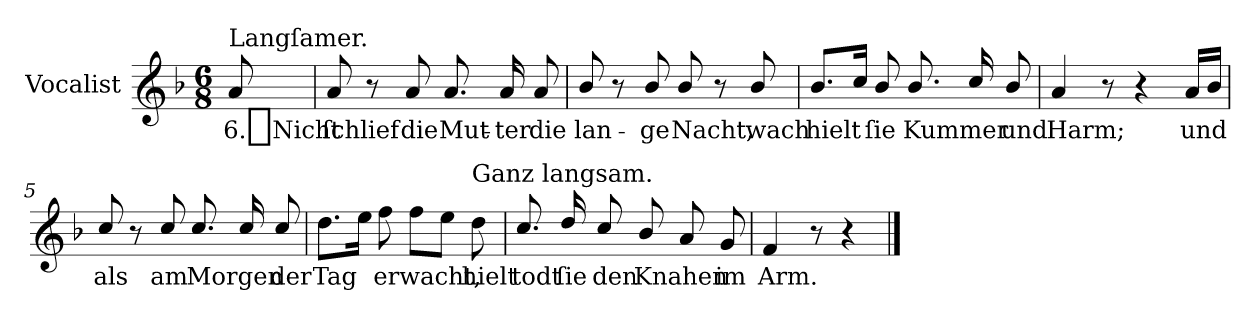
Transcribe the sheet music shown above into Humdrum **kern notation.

**kern	**text
*part1	*part1
*staff1	*staff1
*I"Vocalist	*
*clefG2	*
*k[b-]	*
*F:	*
*M6/8	*
=	=
!LO:TX:a:t=Langſamer.	!
8a	6._Nicht
=1	=1
8a	ſchlief
8r	.
8a	die
8.a	Mut-
16a	-ter
8a	die
=2	=2
8b-/	lan-
8r	.
8b-/	-ge
8b-/	Nacht,
8r	.
8b-/	wach
=3	=3
8.b-/L	hielt
16ccJk	.
8b-/	ſie
8.b-/	Kummer
16cc/	.
8b-/	und
=4	=4
4a	Harm;
8r	.
4r	.
16aLL	und
16b-JJ	.
=5	=5
8cc/	als
8r	.
8cc/	am
8.cc/	Morgen
16cc/	.
8cc/	der
=6	=6
8.ddL	Tag
16eeJk	.
8ff	erwacht,
8ffL	.
8eeJ	.
!LO:TX:a:t=Ganz langsam.	!
8dd	hielt
=7	=7
8.cc/	todt
16dd/	ſie
8cc/	den
8b-/	Knahen
8a	.
8g	im
=8	=8
4f	Arm.
8r	.
4r	.
==	==
*-	*-
